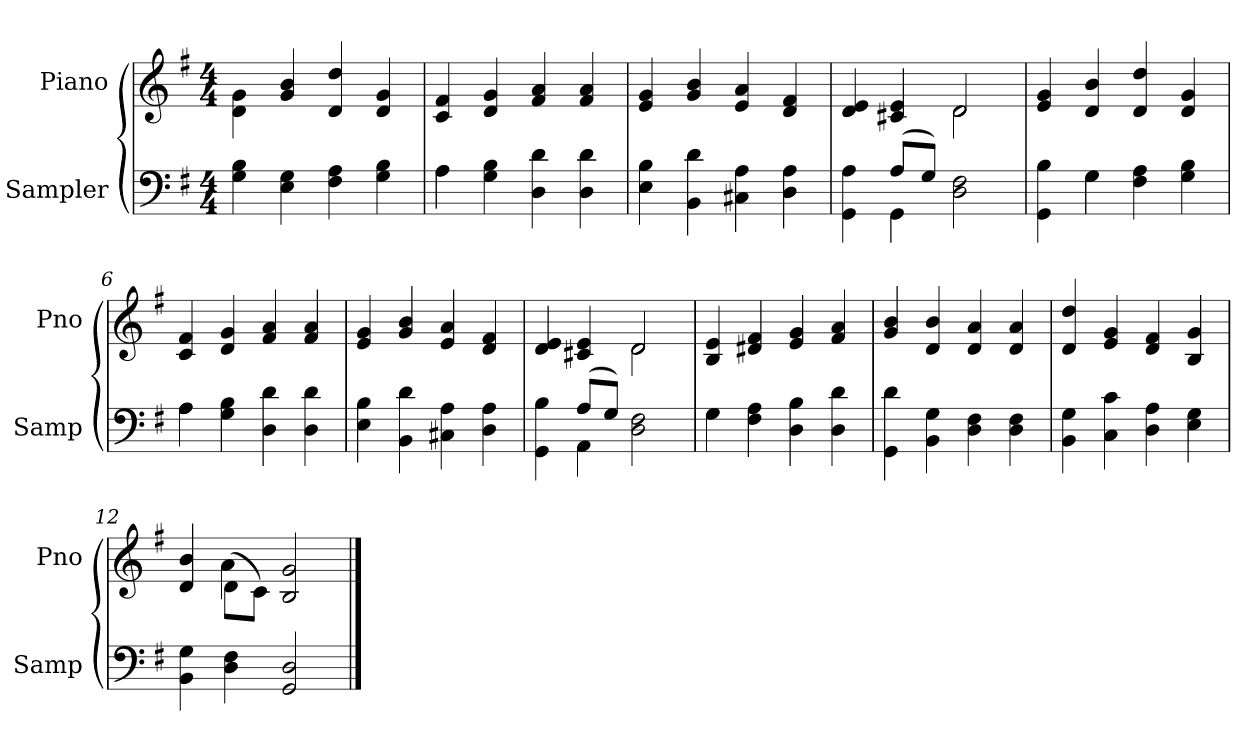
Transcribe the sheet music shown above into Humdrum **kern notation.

**kern	**kern
*part2	*part1
*staff2	*staff1
*I"Sampler	*I"Piano
*I'Samp	*I'Pno
*clefF4	*clefG2
*k[f#]	*k[f#]
*G:	*G:
*M4/4	*M4/4
=1	=1
4G 4B	4d\ 4g\
4E 4G	4g 4b
4F# 4A	4d 4dd
4G 4B	4d 4g
=2	=2
*^	*
4A\	4A	4c 4f#
4G 4B	2.ryy	4d 4g
4D 4d	.	4f# 4a
4D 4d	.	4f# 4a
*v	*v	*
=3	=3
4E 4B	4e 4g
4BB 4d	4g 4b
4C#X 4A	4e 4a
4D 4A	4d 4f#
=4	=4
*^	*^
4GG 4A	4ryy	4d 4e	2ryy
(8A/L	4GG	4c#X 4e	.
8G/J)	.	.	.
2D 2F#	2ryy	2d/	2d
*	*	*v	*v
=5	=5	=5
4GG 4B	4ryy	4e 4g
4G\	4G	4d 4b
4F# 4A	2ryy	4d 4dd
4G 4B	.	4d 4g
=6	=6	=6
4A\	4A	4c 4f#
4G 4B	2.ryy	4d 4g
4D 4d	.	4f# 4a
4D 4d	.	4f# 4a
*v	*v	*
=7	=7
4E 4B	4e 4g
4BB 4d	4g 4b
4C#X 4A	4e 4a
4D 4A	4d 4f#
=8	=8
*^	*^
4GG 4B	4ryy	4d 4e	2ryy
(8A/L	4AA	4c#X 4e	.
8G/J)	.	.	.
2D 2F#	2ryy	2d/	2d
*	*	*v	*v
=9	=9	=9
4G\	4G	4B 4e
4F# 4A	2.ryy	4d#X 4f#
4D 4B	.	4e 4g
4D 4d	.	4f# 4a
*v	*v	*
=10	=10
4GG 4d	4g 4b
4BB 4G	4d 4b
4D 4F#	4d 4a
4D 4F#	4d 4a
=11	=11
4BB 4G	4d 4dd
4C 4c	4e 4g
4D 4A	4d 4f#
4E 4G	4B 4g
=12	=12
*	*^
4BB 4G	4d 4b	4ryy
4D 4F#	(8d\L	4a
.	8c\J)	.
2GG 2D	2B 2g	2ryy
*	*v	*v
==	==
*-	*-
